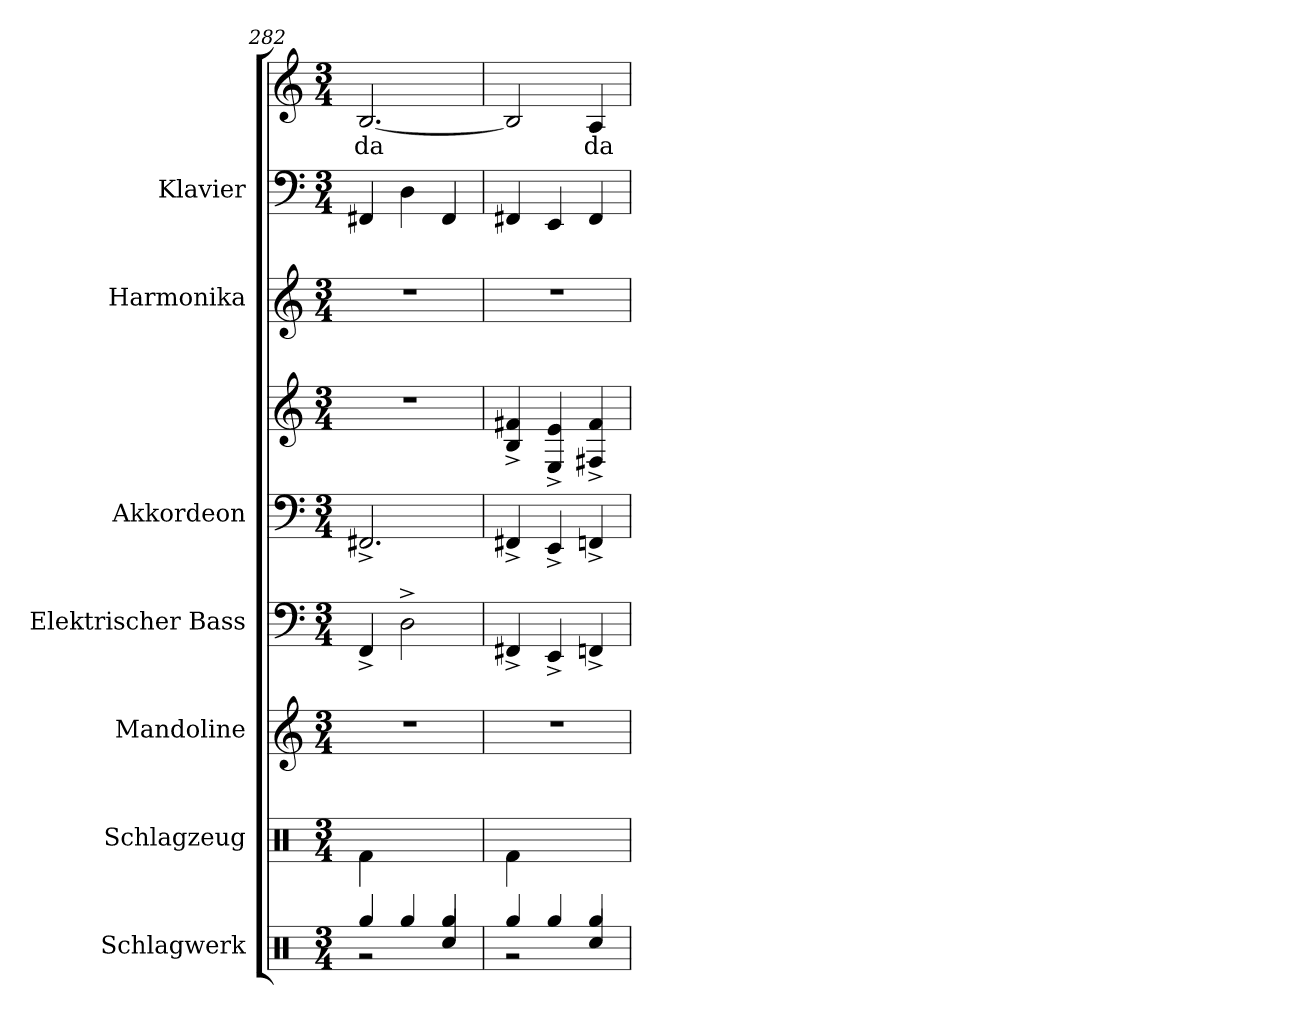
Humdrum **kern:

**kern	**kern	**kern	**kern	**kern	**kern	**kern	**kern	**kern	**text
*part7	*part6	*part5	*part4	*part3	*part3	*part2	*part1	*part1	*part1
*staff9	*staff8	*staff7	*staff6	*staff5	*staff4	*staff3	*staff2	*staff1	*staff1
*I"Schlagwerk	*I"Schlagzeug	*I"Mandoline	*I"Elektrischer Bass	*I"Akkordeon	*	*I"Harmonika	*I"Klavier	*	*
*I'Schlw.	*I'Schlgz.	*I'Mand.	*I'E-B.	*I'Akk.	*	*	*I'Klav.	*	*
*clefX	*clefX	*clefG2	*clefF4	*clefF4	*clefG2	*clefG2	*clefF4	*clefG2	*
*	*	*	*ITrd7c12	*	*	*	*	*	*
*k[]	*k[]	*k[]	*k[]	*k[]	*k[]	*k[]	*k[]	*k[]	*
*M3/4	*M3/4	*M3/4	*M3/4	*M3/4	*M3/4	*M3/4	*M3/4	*M3/4	*
=282	=282	=282	=282	=282	=282	=282	=282	=282	=282
*^	*^	*	*	*	*	*	*	*	*
!	!	!	!	!	!	!	!	!	!	!	!LO:LY:b
4Rgg/	2r	2.ryy	4Rf\	2.r	4FFF^/	2.FF#X^/	2.r	2.r	4FF#X/	[2.B/	da
4Rgg/	.	.	2ryy	.	2DD^\	.	.	.	4D\	.	.
4Rgg/	4Rcc/	.	.	.	.	.	.	.	4FF#/	.	.
!!LO:PB:g=z
=283	=283	=283	=283	=283	=283	=283	=283	=283	=283	=283	=283
4Rgg/	2r	2.ryy	4Rf\	2.r	4FFF#X^/	4FF#X^/	4B/^ 4f#X/^	2.r	4FF#X/	2B/]	.
4Rgg/	.	.	2ryy	.	4EEE^/	4EE^/	4E/^ 4e/^	.	4EE/	.	.
!	!	!	!	!	!	!	!	!	!	!	!LO:LY:b
4Rgg/	4Rcc/	.	.	.	4FFFn^/	4FFn^/	4F#X/^ 4f#/^	.	4FF#/	4A/	da-
*v	*v	*	*	*	*	*	*	*	*	*	*
*	*v	*v	*	*	*	*	*	*	*	*
=	=	=	=	=	=	=	=	=	=
*-	*-	*-	*-	*-	*-	*-	*-	*-	*-
